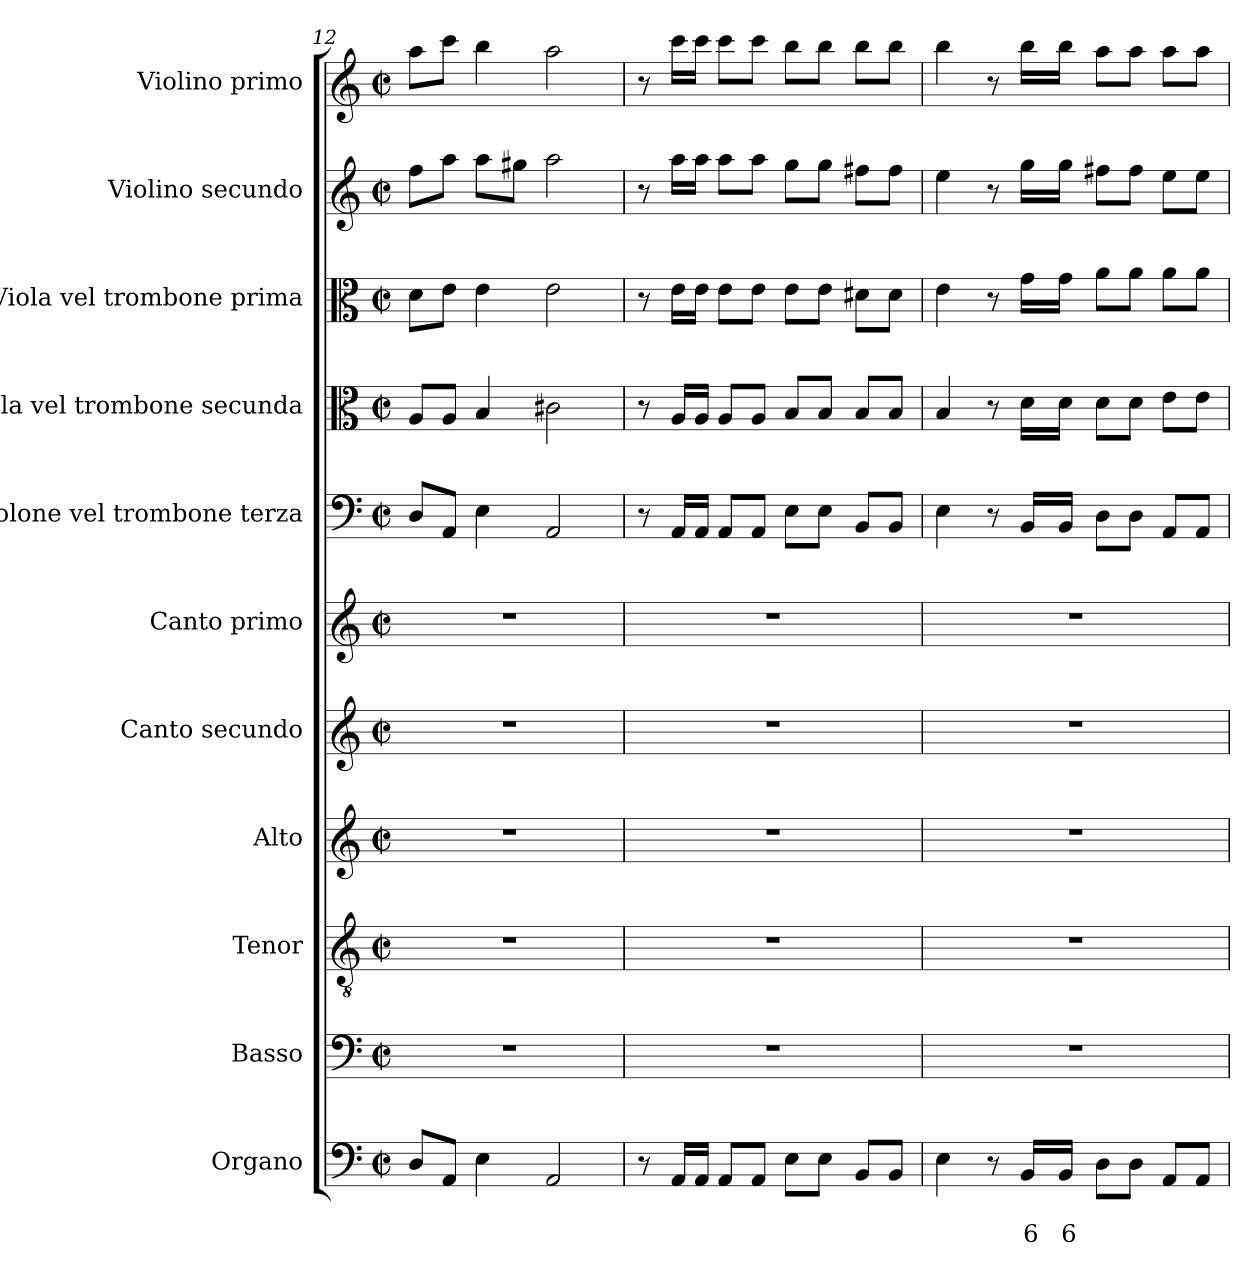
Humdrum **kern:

**kern	**text	**text	**kern	**kern	**kern	**kern	**kern	**kern	**kern	**kern	**kern	**kern
*part11	*part11	*part11	*part10	*part9	*part8	*part7	*part6	*part5	*part4	*part3	*part2	*part1
*staff11	*staff11	*staff11	*staff10	*staff9	*staff8	*staff7	*staff6	*staff5	*staff4	*staff3	*staff2	*staff1
*I"Organo	*	*	*I"Basso	*I"Tenor	*I"Alto	*I"Canto secundo	*I"Canto primo	*I"Violone vel trombone  terza	*I"Viola vel trombone secunda	*I"Viola vel trombone prima	*I"Violino secundo	*I"Violino primo
*	*	*	*I'B	*I'T	*I'A	*I'C2	*I'C1	*I'Vn	*I'Va2	*I'Va1	*I'Vi2	*I'Vi1
*clefF4	*	*	*clefF4	*clefGv2	*clefG2	*clefG2	*clefG2	*clefF4	*clefC3	*clefC3	*clefG2	*clefG2
*k[]	*	*	*k[]	*k[]	*k[]	*k[]	*k[]	*k[]	*k[]	*k[]	*k[]	*k[]
*C:	*	*	*C:	*C:	*C:	*C:	*C:	*C:	*C:	*C:	*C:	*C:
*M2/2	*	*	*M2/2	*M2/2	*M2/2	*M2/2	*M2/2	*M2/2	*M2/2	*M2/2	*M2/2	*M2/2
*met(c|)	*	*	*met(c|)	*met(c|)	*met(c|)	*met(c|)	*met(c|)	*met(c|)	*met(c|)	*met(c|)	*met(c|)	*met(c|)
=12	=12	=12	=12	=12	=12	=12	=12	=12	=12	=12	=12	=12
8D/L	.	.	1r	1r	1r	1r	1r	8D/L	8A/L	8d\L	8ff\L	8aa\L
8AA/J	.	.	.	.	.	.	.	8AA/J	8A/J	8e\J	8aa\J	8ccc\J
4E\	.	.	.	.	.	.	.	4E\	4B/	4e\	8aa\L	4bb\
.	.	.	.	.	.	.	.	.	.	.	8gg#X\J	.
2AA/	.	.	.	.	.	.	.	2AA/	2c#X\	2e\	2aa\	2aa\
=13	=13	=13	=13	=13	=13	=13	=13	=13	=13	=13	=13	=13
8r	.	.	1r	1r	1r	1r	1r	8r	8r	8r	8r	8r
16AA/LL	.	.	.	.	.	.	.	16AA/LL	16A/LL	16e\LL	16aa\LL	16ccc\LL
16AA/JJ	.	.	.	.	.	.	.	16AA/JJ	16A/JJ	16e\JJ	16aa\JJ	16ccc\JJ
8AA/L	.	.	.	.	.	.	.	8AA/L	8A/L	8e\L	8aa\L	8ccc\L
8AA/J	.	.	.	.	.	.	.	8AA/J	8A/J	8e\J	8aa\J	8ccc\J
8E\L	.	.	.	.	.	.	.	8E\L	8B/L	8e\L	8gg\L	8bb\L
8E\J	.	.	.	.	.	.	.	8E\J	8B/J	8e\J	8gg\J	8bb\J
8BB/L	.	.	.	.	.	.	.	8BB/L	8B/L	8d#X\L	8ff#X\L	8bb\L
8BB/J	.	.	.	.	.	.	.	8BB/J	8B/J	8d#\J	8ff#\J	8bb\J
=14	=14	=14	=14	=14	=14	=14	=14	=14	=14	=14	=14	=14
4E\	.	.	1r	1r	1r	1r	1r	4E\	4B/	4e\	4ee\	4bb\
8r	.	.	.	.	.	.	.	8r	8r	8r	8r	8r
!	!	!LO:LY:b	!	!	!	!	!	!	!	!	!	!
16BB/LL	.	6	.	.	.	.	.	16BB/LL	16d\LL	16g\LL	16gg\LL	16bb\LL
!	!	!LO:LY:b	!	!	!	!	!	!	!	!	!	!
16BB/JJ	.	6	.	.	.	.	.	16BB/JJ	16d\JJ	16g\JJ	16gg\JJ	16bb\JJ
8D\L	.	.	.	.	.	.	.	8D\L	8d\L	8a\L	8ff#X\L	8aa\L
8D\J	.	.	.	.	.	.	.	8D\J	8d\J	8a\J	8ff#\J	8aa\J
8AA/L	.	.	.	.	.	.	.	8AA/L	8e\L	8a\L	8ee\L	8aa\L
8AA/J	.	.	.	.	.	.	.	8AA/J	8e\J	8a\J	8ee\J	8aa\J
=	=	=	=	=	=	=	=	=	=	=	=	=
*-	*-	*-	*-	*-	*-	*-	*-	*-	*-	*-	*-	*-
